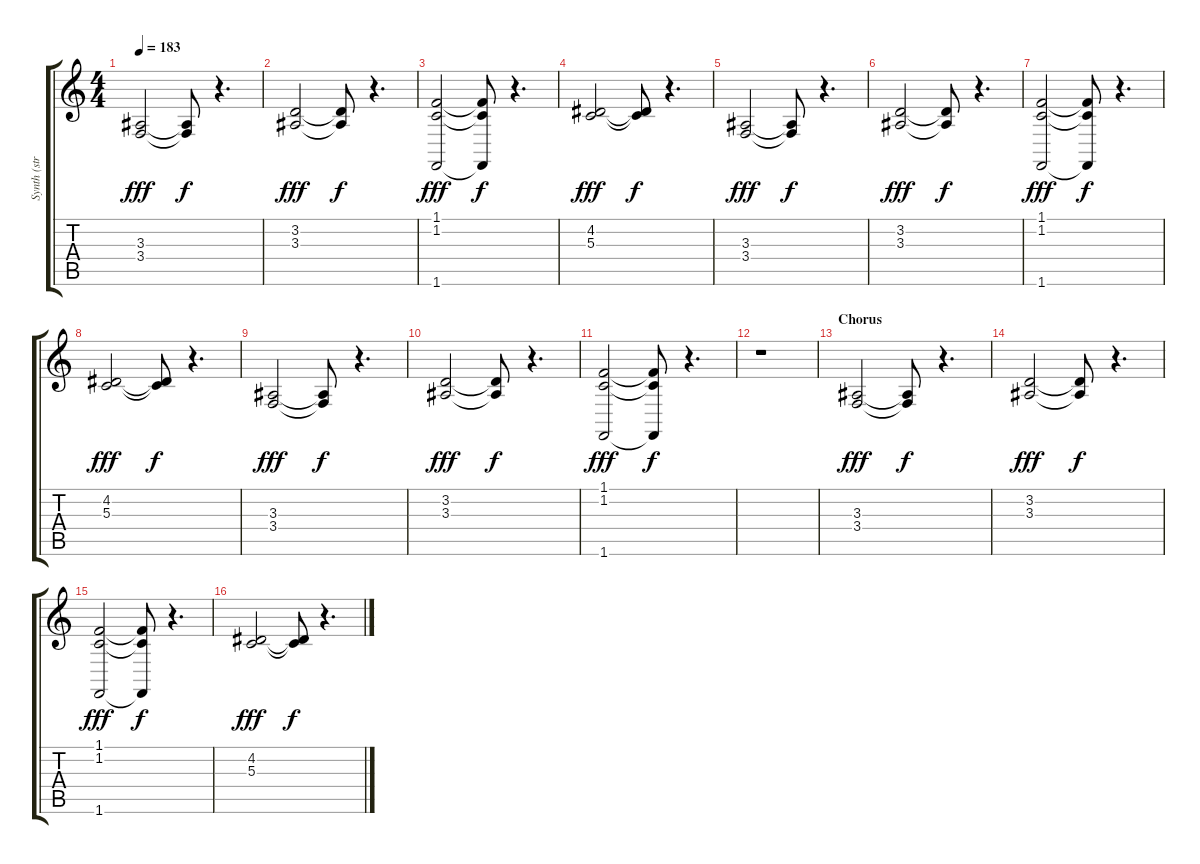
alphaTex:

\track ("Synth (strings) / Main melody" "Synth (str") {instrument stringensemble2}
\staff {score tabs}
\tuning (E4 B3 G3 D3 A2 E2) {hide}
\ts (4 4)
\tempo 183
\clef g2
\ks c
(3.3 3.4).2{dy fff} (3.3{t} 3.4{t}).8{dy f} r.4{d} |
(3.2 3.3).2{dy fff} (3.2{t} 3.3{t}).8{dy f} r.4{d} |
(1.1 1.2 1.6).2{dy fff} (1.1{t} 1.2{t} 1.6{t}).8{dy f} r.4{d} |
(4.2 5.3).2{dy fff} (4.2{t} 5.3{t}).8{dy f} r.4{d} |
(3.3 3.4).2{dy fff} (3.3{t} 3.4{t}).8{dy f} r.4{d} |
(3.2 3.3).2{dy fff} (3.2{t} 3.3{t}).8{dy f} r.4{d} |
(1.1 1.2 1.6).2{dy fff} (1.1{t} 1.2{t} 1.6{t}).8{dy f} r.4{d} |
(4.2 5.3).2{dy fff} (4.2{t} 5.3{t}).8{dy f} r.4{d} |
(3.3 3.4).2{dy fff} (3.3{t} 3.4{t}).8{dy f} r.4{d} |
(3.2 3.3).2{dy fff} (3.2{t} 3.3{t}).8{dy f} r.4{d} |
(1.1 1.2 1.6).2{dy fff} (1.1{t} 1.2{t} 1.6{t}).8{dy f} r.4{d} |
r.1 |
\section ("" "Chorus")
(3.3 3.4).2{dy fff} (3.3{t} 3.4{t}).8{dy f} r.4{d} |
(3.2 3.3).2{dy fff} (3.2{t} 3.3{t}).8{dy f} r.4{d} |
(1.1 1.2 1.6).2{dy fff} (1.1{t} 1.2{t} 1.6{t}).8{dy f} r.4{d} |
(4.2 5.3).2{dy fff} (4.2{t} 5.3{t}).8{dy f} r.4{d}
